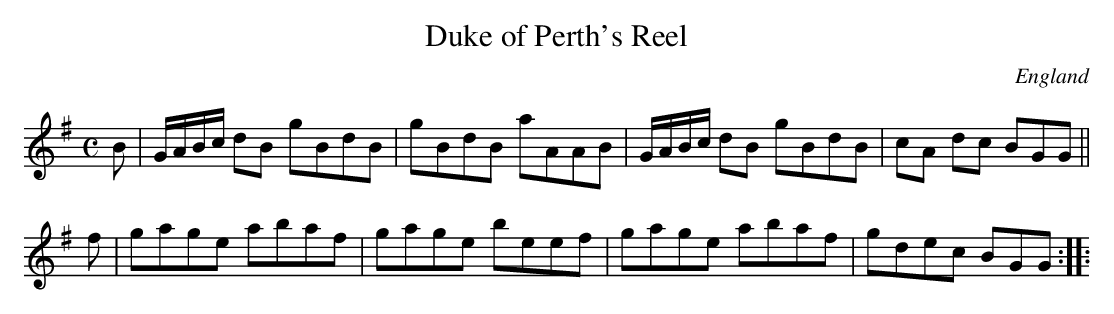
X:1
T:Duke of Perth's Reel
L:1/8
M:C
O:England
K:G
B |\
G/A/B/c/ dB gBdB | gBdB aAAB | \
G/A/B/c/ dB gBdB | cA dc BGG ||
f | \
gage abaf | gage beef |\
gage abaf | gdec BGG ::
